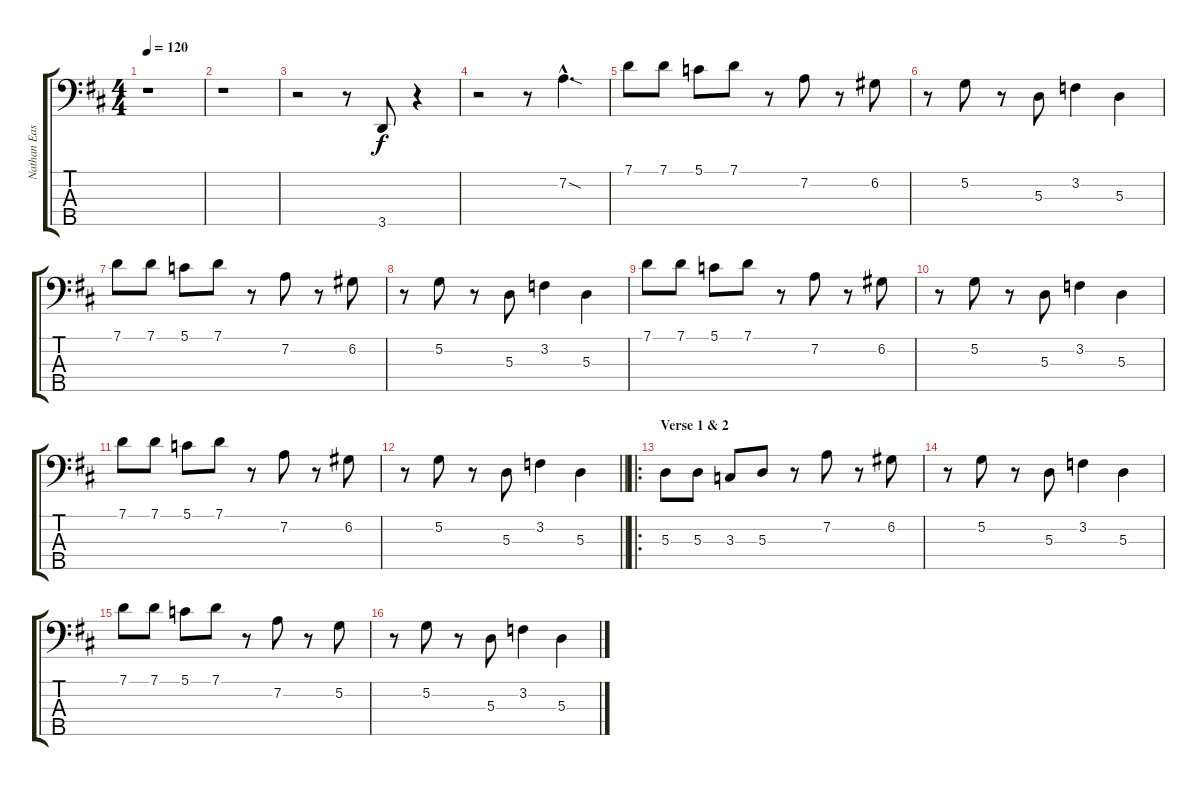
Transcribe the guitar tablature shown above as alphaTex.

\track ("Nathan East Bass" "Nathan Eas") {instrument electricbassfinger}
\staff {score tabs}
\tuning (G2 D2 A1 E1 B0) {hide}
\ts (4 4)
\tempo 120
\clef f4
\ks d
r.1{dy f} |
r.1 |
r.2 r.8 3.5.8 r.4 |
r.2 r.8 7.2{sod hac}.4{d} |
7.1.8 7.1.8 5.1.8 7.1.8 r.8 7.2.8 r.8 6.2.8 |
r.8 5.2.8 r.8 5.3.8 3.2.4 5.3.4 |
7.1.8 7.1.8 5.1.8 7.1.8 r.8 7.2.8 r.8 6.2.8 |
r.8 5.2.8 r.8 5.3.8 3.2.4 5.3.4 |
7.1.8 7.1.8 5.1.8 7.1.8 r.8 7.2.8 r.8 6.2.8 |
r.8 5.2.8 r.8 5.3.8 3.2.4 5.3.4 |
7.1.8 7.1.8 5.1.8 7.1.8 r.8 7.2.8 r.8 6.2.8 |
\barLineRight lightlight
r.8 5.2.8 r.8 5.3.8 3.2.4 5.3.4 |
\ro
\section ("" "Verse 1 & 2")
5.3.8 5.3.8 3.3.8 5.3.8 r.8 7.2.8 r.8 6.2.8 |
r.8 5.2.8 r.8 5.3.8 3.2.4 5.3.4 |
7.1.8 7.1.8 5.1.8 7.1.8 r.8 7.2.8 r.8 5.2.8 |
r.8 5.2.8 r.8 5.3.8 3.2.4 5.3.4
